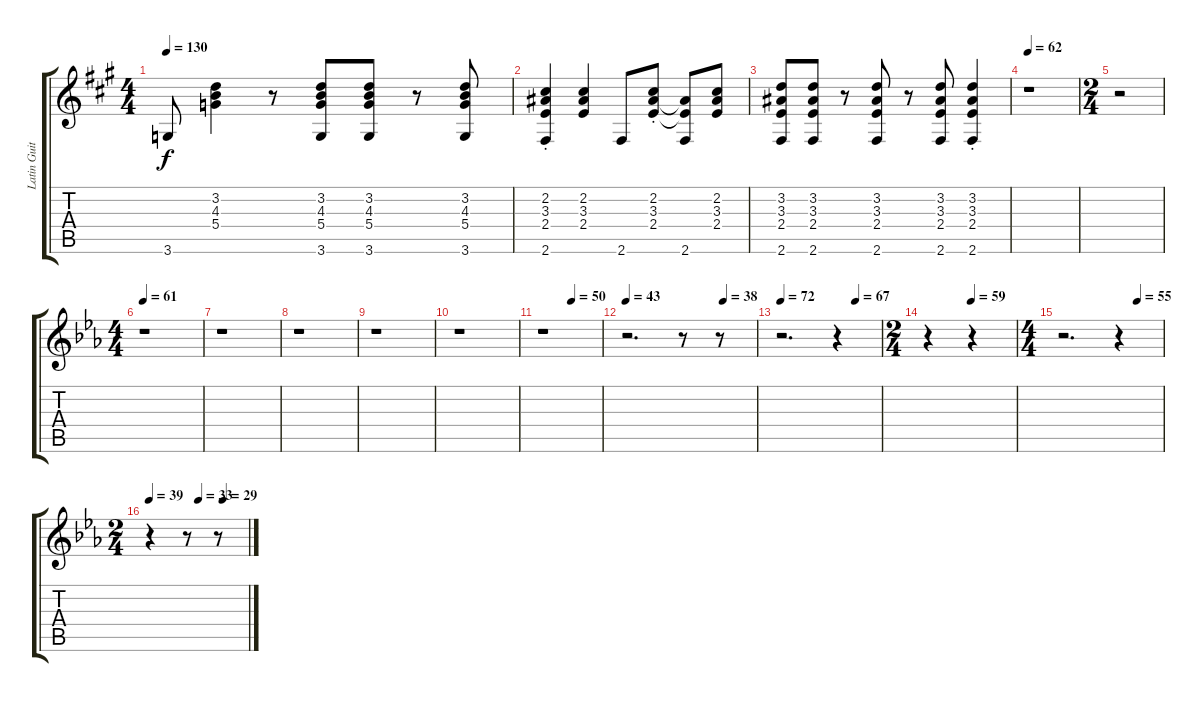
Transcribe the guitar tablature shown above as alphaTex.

\track ("Latin Guitar" "Latin Guit") {instrument acousticguitarnylon}
\staff {score tabs}
\tuning (E4 B3 G3 D3 A2 E2) {hide}
\ts (4 4)
\tempo 130
\clef g2
\ks a
3.6.8{dy f} (3.2 4.3 5.4).4 r.8 (3.2 4.3 5.4 3.6).8 (3.2 4.3 5.4 3.6).8 r.8 (3.2 4.3 5.4 3.6).8 |
(2.2{st} 3.3{st} 2.4{st} 2.6).4 (2.2 3.3 2.4).4 2.6.8 (2.2{st} 3.3{st} 2.4{st}).8{beam Up} (3.3{t} 2.4{t} 2.6).8 (2.2 3.3 2.4).8 |
(3.2 3.3 2.4 2.6).8 (3.2 3.3 2.4 2.6).8 r.8 (3.2 3.3 2.4 2.6).8 r.8 (3.2 3.3 2.4 2.6).8 (3.2{st} 3.3{st} 2.4{st} 2.6).4 |
\tempo 62
r.1 |
\ts (2 4)
r.2 |
\ts (4 4)
\tempo 61
\ks eb
r.1 |
r.1 |
r.1 |
r.1 |
r.1 |
\tempo (50 0.5)
r.1 |
\tempo 43
\tempo (38 0.75)
r.2{d} r.8 r.8 |
\tempo 72
\tempo (67 0.75)
r.2{d} r.4 |
\ts (2 4)
\tempo (59 0.5)
r.4 r.4 |
\ts (4 4)
\tempo (55 0.75)
r.2{d} r.4 |
\ts (2 4)
\tempo 39
\tempo (33 0.5)
\tempo (29 0.75)
r.4 r.8 r.8
